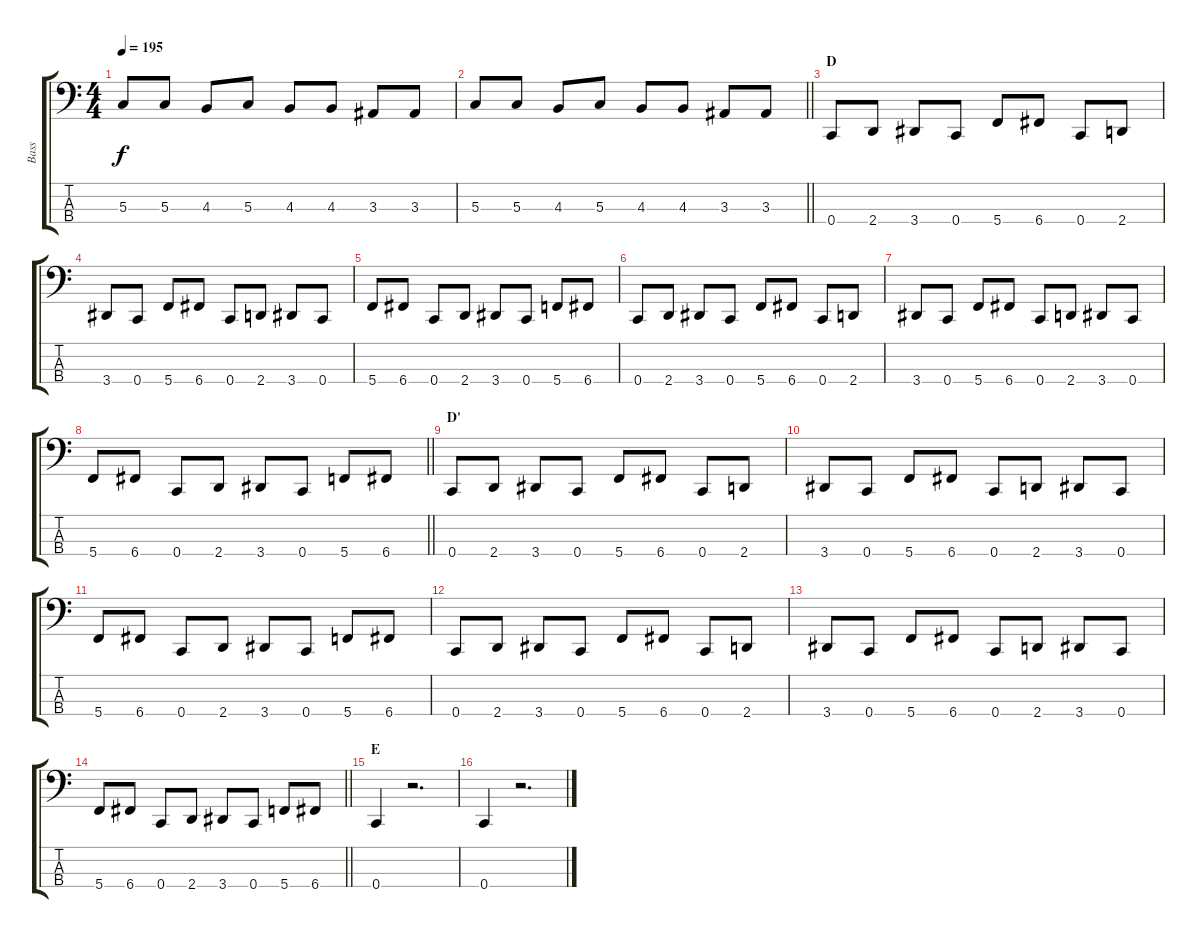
\track ("Bass" "Bass") {instrument electricbasspick}
\staff {score tabs}
\tuning (F2 C2 G1 C1) {hide}
\ts (4 4)
\tempo 195
\clef f4
\ks c
5.3.8{dy f} 5.3.8 4.3.8 5.3.8 4.3.8 4.3.8 3.3.8 3.3.8 |
\barLineRight lightlight
5.3.8 5.3.8 4.3.8 5.3.8 4.3.8 4.3.8 3.3.8 3.3.8 |
\section ("" "D")
0.4.8 2.4.8 3.4.8 0.4.8 5.4.8 6.4.8 0.4.8 2.4.8 |
3.4.8 0.4.8 5.4.8 6.4.8 0.4.8 2.4.8 3.4.8 0.4.8 |
5.4.8 6.4.8 0.4.8 2.4.8 3.4.8 0.4.8 5.4.8 6.4.8 |
0.4.8 2.4.8 3.4.8 0.4.8 5.4.8 6.4.8 0.4.8 2.4.8 |
3.4.8 0.4.8 5.4.8 6.4.8 0.4.8 2.4.8 3.4.8 0.4.8 |
\barLineRight lightlight
5.4.8 6.4.8 0.4.8 2.4.8 3.4.8 0.4.8 5.4.8 6.4.8 |
\section ("" "D'")
0.4.8 2.4.8 3.4.8 0.4.8 5.4.8 6.4.8 0.4.8 2.4.8 |
3.4.8 0.4.8 5.4.8 6.4.8 0.4.8 2.4.8 3.4.8 0.4.8 |
5.4.8 6.4.8 0.4.8 2.4.8 3.4.8 0.4.8 5.4.8 6.4.8 |
0.4.8 2.4.8 3.4.8 0.4.8 5.4.8 6.4.8 0.4.8 2.4.8 |
3.4.8 0.4.8 5.4.8 6.4.8 0.4.8 2.4.8 3.4.8 0.4.8 |
\barLineRight lightlight
5.4.8 6.4.8 0.4.8 2.4.8 3.4.8 0.4.8 5.4.8 6.4.8 |
\section ("" "E")
0.4.4 r.2{d} |
0.4.4 r.2{d}
